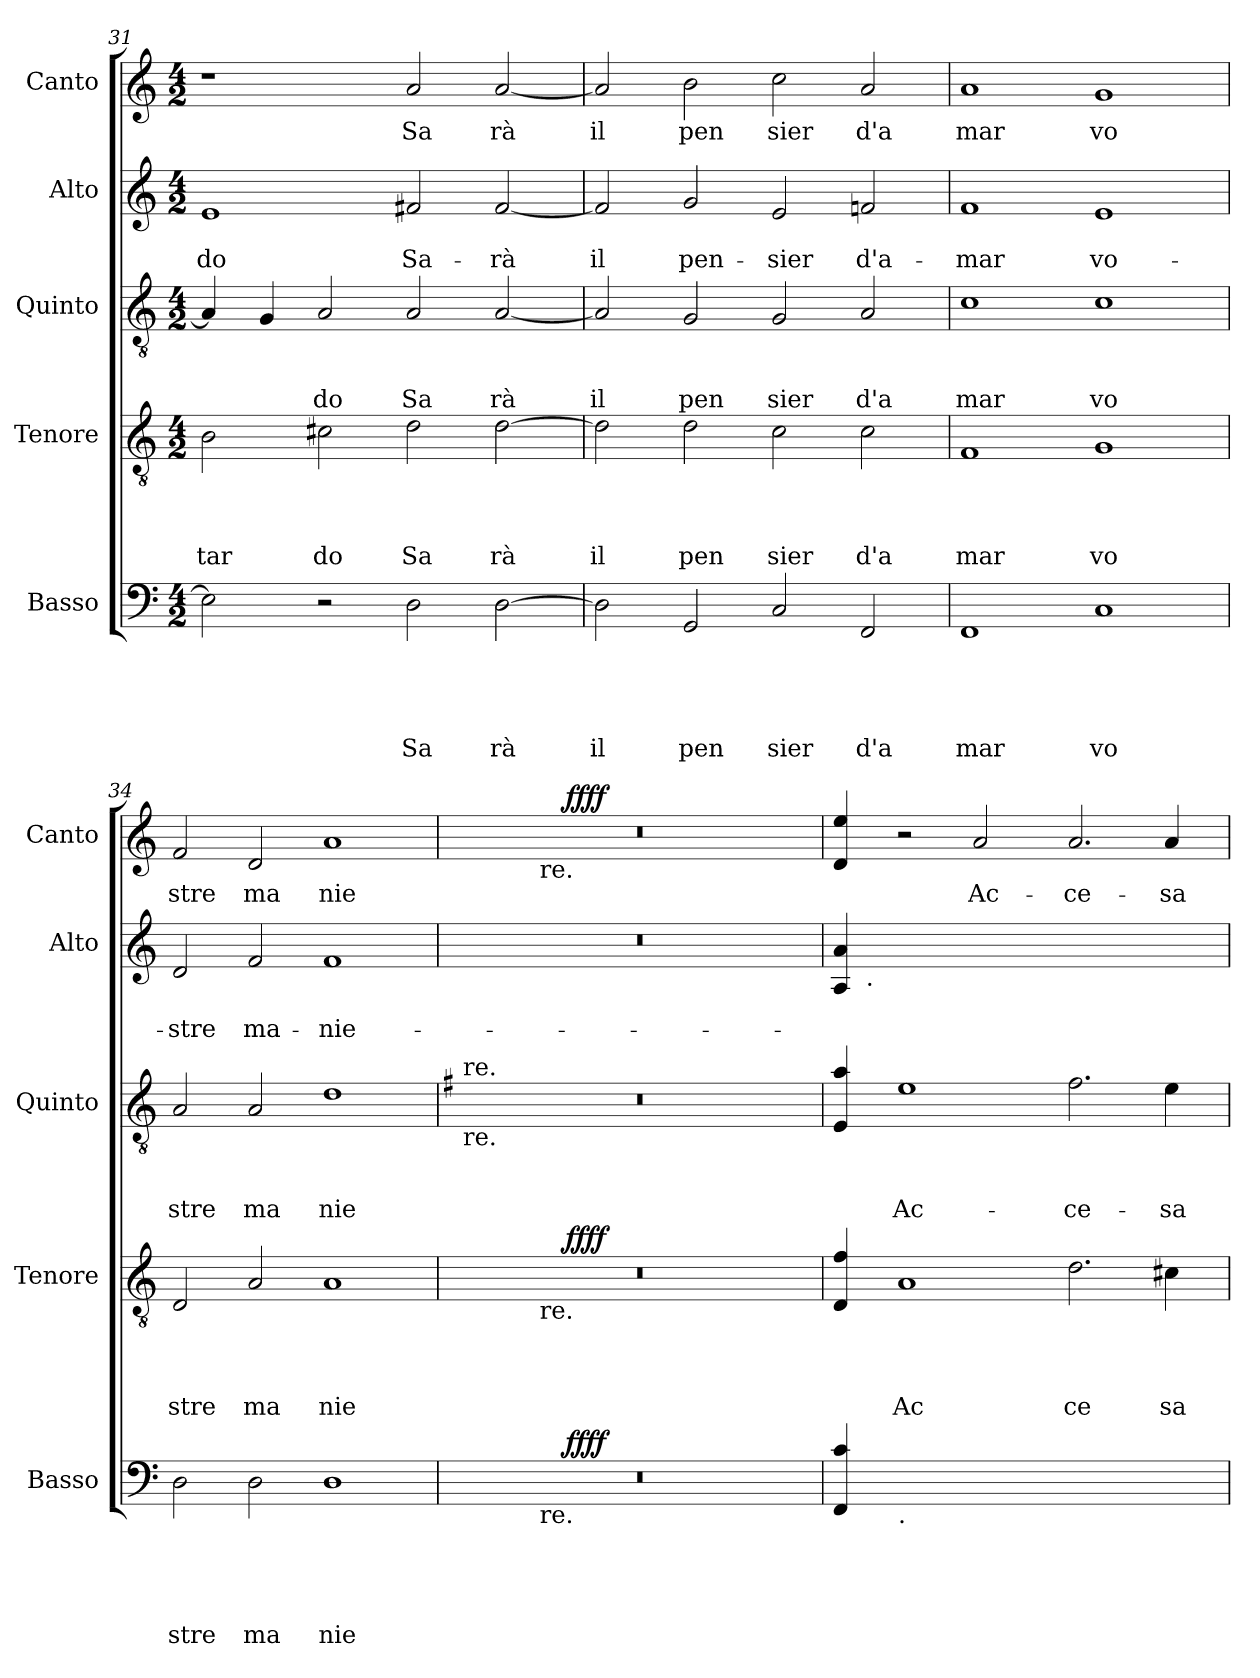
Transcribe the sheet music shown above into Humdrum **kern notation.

**kern	**text	**text	**text	**text	**text	**dynam	**kern	**text	**text	**text	**text	**dynam	**kern	**text	**text	**text	**kern	**text	**text	**kern	**text	**dynam
*part5	*part5	*part5	*part5	*part5	*part5	*part5	*part4	*part4	*part4	*part4	*part4	*part4	*part3	*part3	*part3	*part3	*part2	*part2	*part2	*part1	*part1	*part1
*staff5	*staff5	*staff5	*staff5	*staff5	*staff5	*staff5	*staff4	*staff4	*staff4	*staff4	*staff4	*staff4	*staff3	*staff3	*staff3	*staff3	*staff2	*staff2	*staff2	*staff1	*staff1	*staff1
*I"Basso	*	*	*	*	*	*	*I"Tenore	*	*	*	*	*	*I"Quinto	*	*	*	*I"Alto	*	*	*I"Canto	*	*
*I'Basso	*	*	*	*	*	*	*I'Tenore	*	*	*	*	*	*I'Quinto	*	*	*	*I'Alto	*	*	*I'Canto	*	*
*clefF4	*	*	*	*	*	*	*clefGv2	*	*	*	*	*	*clefGv2	*	*	*	*clefG2	*	*	*clefG2	*	*
*k[]	*	*	*	*	*	*	*k[]	*	*	*	*	*	*k[]	*	*	*	*k[]	*	*	*k[]	*	*
*C:	*	*	*	*	*	*	*C:	*	*	*	*	*	*C:	*	*	*	*C:	*	*	*C:	*	*
*M4/2	*	*	*	*	*	*	*M4/2	*	*	*	*	*	*M4/2	*	*	*	*M4/2	*	*	*M4/2	*	*
=31	=31	=31	=31	=31	=31	=31	=31	=31	=31	=31	=31	=31	=31	=31	=31	=31	=31	=31	=31	=31	=31	=31
!	!	!	!	!	!	!	!	!	!	!	!LO:LY:b	!	!	!	!	!	!	!	!LO:LY:b	!	!	!
2E\]	.	.	.	.	.	.	2B\	.	.	.	tar	.	4A/]	.	.	.	1e	.	-do	1r	.	.
.	.	.	.	.	.	.	.	.	.	.	.	.	4G/	.	.	.	.	.	.	.	.	.
!	!	!	!	!	!	!	!	!	!	!	!LO:LY:b	!	!	!	!	!LO:LY:b	!	!	!	!	!	!
2r	.	.	.	.	.	.	2c#X\	.	.	.	do	.	2A/	.	.	do	.	.	.	.	.	.
!	!	!	!	!	!LO:LY:b	!	!	!	!	!	!LO:LY:b	!	!	!	!	!LO:LY:b	!	!	!LO:LY:b	!	!LO:LY:b	!
2D\	.	.	.	.	Sa	.	2d\	.	.	.	Sa	.	2A/	.	.	Sa	2f#X/	.	Sa-	2a/	Sa	.
!	!	!	!	!	!LO:LY:b	!	!	!	!	!	!LO:LY:b	!	!	!	!	!LO:LY:b	!	!	!LO:LY:b	!	!LO:LY:b	!
[>2D\	.	.	.	.	rà	.	[>2d\	.	.	.	rà	.	[<2A/	.	.	rà	[<2f#/	.	-rà	[<2a/	rà	.
=32	=32	=32	=32	=32	=32	=32	=32	=32	=32	=32	=32	=32	=32	=32	=32	=32	=32	=32	=32	=32	=32	=32
!	!	!	!	!	!LO:LY:b:rj	!	!	!	!	!	!LO:LY:b:rj	!	!	!	!	!LO:LY:b:rj	!	!	!LO:LY:b:rj	!	!LO:LY:b:rj	!
2D\]	.	.	.	.	il	.	2d\]	.	.	.	il	.	2A/]	.	.	il	2f#/]	.	il	2a/]	il	.
!	!	!	!	!	!LO:LY:b	!	!	!	!	!	!LO:LY:b	!	!	!	!	!LO:LY:b	!	!	!LO:LY:b	!	!LO:LY:b	!
2GG/	.	.	.	.	pen	.	2d\	.	.	.	pen	.	2G/	.	.	pen	2g/	.	pen-	2b\	pen	.
!	!	!	!	!	!LO:LY:b	!	!	!	!	!	!LO:LY:b	!	!	!	!	!LO:LY:b	!	!	!LO:LY:b	!	!LO:LY:b	!
2C/	.	.	.	.	sier	.	2c\	.	.	.	sier	.	2G/	.	.	sier	2e/	.	-sier	2cc\	sier	.
!	!	!	!	!	!LO:LY:b	!	!	!	!	!	!LO:LY:b	!	!	!	!	!LO:LY:b	!	!	!LO:LY:b	!	!LO:LY:b	!
2FF/	.	.	.	.	d'a	.	2c\	.	.	.	d'a	.	2A/	.	.	d'a	2fn/	.	d'a-	2a/	d'a	.
=33	=33	=33	=33	=33	=33	=33	=33	=33	=33	=33	=33	=33	=33	=33	=33	=33	=33	=33	=33	=33	=33	=33
!	!	!	!	!	!LO:LY:b	!	!	!	!	!	!LO:LY:b	!	!	!	!	!LO:LY:b	!	!	!LO:LY:b	!	!LO:LY:b	!
1FF	.	.	.	.	mar	.	1F	.	.	.	mar	.	1c	.	.	mar	1f	.	-mar	1a	mar	.
!	!	!	!	!	!LO:LY:b	!	!	!	!	!	!LO:LY:b	!	!	!	!	!LO:LY:b	!	!	!LO:LY:b	!	!LO:LY:b	!
1C	.	.	.	.	vo	.	1G	.	.	.	vo	.	1c	.	.	vo	1e	.	vo-	1g	vo	.
=34	=34	=34	=34	=34	=34	=34	=34	=34	=34	=34	=34	=34	=34	=34	=34	=34	=34	=34	=34	=34	=34	=34
!	!	!	!	!	!LO:LY:b	!	!	!	!	!	!LO:LY:b	!	!	!	!	!LO:LY:b	!	!	!LO:LY:b	!	!LO:LY:b	!
2D\	.	.	.	.	stre	.	2D/	.	.	.	stre	.	2A/	.	.	stre	2d/	.	-stre	2f/	stre	.
!	!	!	!	!	!LO:LY:b	!	!	!	!	!	!LO:LY:b	!	!	!	!	!LO:LY:b	!	!	!LO:LY:b	!	!LO:LY:b	!
2D\	.	.	.	.	ma	.	2A/	.	.	.	ma	.	2A/	.	.	ma	2f/	.	ma-	2d/	ma	.
!	!	!	!	!	!LO:LY:b	!	!	!	!	!	!LO:LY:b	!	!	!	!	!LO:LY:b	!	!	!LO:LY:b	!	!LO:LY:b	!
1D	.	.	.	.	nie	.	1A	.	.	.	nie	.	1d	.	.	nie	1f	.	-nie-	1a	nie	.
=35	=35	=35	=35	=35	=35	=35	=35	=35	=35	=35	=35	=35	=35	=35	=35	=35	=35	=35	=35	=35	=35	=35
*	*	*	*	*	*	*	*	*	*	*	*	*	*k[f#]	*	*	*	*	*	*	*	*	*
*	*	*	*	*	*	*	*	*	*	*	*	*	*G:	*	*	*	*	*	*	*	*	*
*^	*	*	*	*	*	*	*^	*	*	*	*	*	*	*	*	*	*	*	*	*^	*	*
!	!	!	!	!	!	!	!	!	!	!	!	!	!	!	!LO:TX:b:t=re.	!	!	!	!	!	!	!	!	!	!
!	!	!	!	!	!	!	!	!	!	!	!	!	!	!	!LO:TX:a:t=re.	!	!	!	!	!	!	!	!	!	!
*	*^	*	*	*	*	*	*	*	*^	*	*	*	*	*	*	*	*	*	*	*	*	*	*^	*	*
0r	4..ryy	4ryy	.	.	.	.	.	.	0r	4..ryy	4ryy	.	.	.	.	.	0r	.	.	.	0r	.	.	0r	4..ryy	4ryy	.	.
.	.	16.ryy	.	.	.	.	.	.	.	.	16.ryy	.	.	.	.	.	.	.	.	.	.	.	.	.	.	16.ryy	.	.
!	!	!	!	!	!	!	!	!	!	!	!	!	!	!	!	!	!	!	!	!	!	!	!	!	!	!LO:TX:b:t=re.	!	!
!	!	!	!	!	!	!	!	!	!	!	!LO:TX:b:t=re.	!	!	!	!	!	!	!	!	!	!	!	!	!	!	!	!	!
!	!	!LO:TX:b:t=re.	!	!	!	!	!	!	!	!	!	!	!	!	!	!	!	!	!	!	!	!	!	!	!	!	!	!
.	.	1ryy	.	.	.	.	.	.	.	.	1ryy	.	.	.	.	.	.	.	.	.	.	.	.	.	.	1ryy	.	.
!	!	!	!	!	!	!	!	!LO:DY:b	!	!	!	!	!	!	!	!LO:DY:b	!	!	!	!	!	!	!	!	!	!	!	!LO:DY:b
.	1ryy	.	.	.	.	.	.	ffff	.	1ryy	.	.	.	.	.	ffff	.	.	.	.	.	.	.	.	1ryy	.	.	ffff
.	.	2ryy	.	.	.	.	.	.	.	.	2ryy	.	.	.	.	.	.	.	.	.	.	.	.	.	.	2ryy	.	.
.	2ryy	.	.	.	.	.	.	.	.	2ryy	.	.	.	.	.	.	.	.	.	.	.	.	.	.	2ryy	.	.	.
.	.	8ryy	.	.	.	.	.	.	.	.	8ryy	.	.	.	.	.	.	.	.	.	.	.	.	.	.	8ryy	.	.
.	16ryy	.	.	.	.	.	.	.	.	16ryy	.	.	.	.	.	.	.	.	.	.	.	.	.	.	16ryy	.	.	.
.	.	32ryy	.	.	.	.	.	.	.	.	32ryy	.	.	.	.	.	.	.	.	.	.	.	.	.	.	32ryy	.	.
*v	*v	*v	*	*	*	*	*	*	*	*	*	*	*	*	*	*	*	*	*	*	*	*	*	*v	*v	*v	*	*
*	*	*	*	*	*	*	*v	*v	*v	*	*	*	*	*	*	*	*	*	*	*	*	*	*	*
!!LO:LB:g=z
=36!	=36!	=36!	=36!	=36!	=36!	=36!	=36!	=36!	=36!	=36!	=36!	=36!	=36!	=36!	=36!	=36!	=36!	=36!	=36!	=36!	=36!	=36!
*	*	*	*	*	*	*	*	*	*	*	*	*	*k[]	*	*	*	*	*	*	*	*	*
*	*	*	*	*	*	*	*	*	*	*	*	*	*C:	*	*	*	*	*	*	*	*	*
*	*	*	*	*	*	*	*	*	*	*	*	*	*	*	*	*	*^	*	*	*	*	*
4FF/ 4c/	.	.	.	.	.	.	4D/ 4f/	.	.	.	.	.	4E/ 4a/	.	.	.	4A/ 4a/	8ryy	.	.	4d/ 4ee/	.	.
!	!	!	!	!	!	!	!	!	!	!	!	!	!	!	!	!	!	!LO:TX:b:t=.	!	!	!	!	!
.	.	.	.	.	.	.	.	.	.	.	.	.	.	.	.	.	.	1ryy	.	.	.	.	.
!LO:TX:b:t=.	!	!	!	!	!	!	!	!	!	!	!	!	!	!	!	!	!	!	!	!	!	!	!
!	!	!	!	!	!	!	!	!	!	!	!LO:LY:b	!	!	!	!	!LO:LY:b	!	!	!	!	!	!	!
0ryy	.	.	.	.	.	.	1A	.	.	.	Ac	.	1e	.	.	Ac-	0ryy	.	.	.	2r	.	.
!	!	!	!	!	!	!	!	!	!	!	!	!	!	!	!	!	!	!	!	!	!	!LO:LY:b	!
.	.	.	.	.	.	.	.	.	.	.	.	.	.	.	.	.	.	.	.	.	2a/	Ac-	.
.	.	.	.	.	.	.	.	.	.	.	.	.	.	.	.	.	.	1ryy	.	.	.	.	.
!	!	!	!	!	!	!	!	!	!	!	!LO:LY:b	!	!	!	!	!LO:LY:b	!	!	!	!	!	!LO:LY:b	!
.	.	.	.	.	.	.	2.d\	.	.	.	ce	.	2.f\	.	.	-ce-	.	.	.	.	2.a/	-ce-	.
!	!	!	!	!	!	!	!	!	!	!	!LO:LY:b	!	!	!	!	!LO:LY:b	!	!	!	!	!	!LO:LY:b	!
.	.	.	.	.	.	.	4c#X\	.	.	.	sa	.	4e\	.	.	-sa	.	.	.	.	4a/	-sa	.
.	.	.	.	.	.	.	.	.	.	.	.	.	.	.	.	.	.	8ryy	.	.	.	.	.
*	*	*	*	*	*	*	*	*	*	*	*	*	*	*	*	*	*v	*v	*	*	*	*	*
=	=	=	=	=	=	=	=	=	=	=	=	=	=	=	=	=	=	=	=	=	=	=
*-	*-	*-	*-	*-	*-	*-	*-	*-	*-	*-	*-	*-	*-	*-	*-	*-	*-	*-	*-	*-	*-	*-
